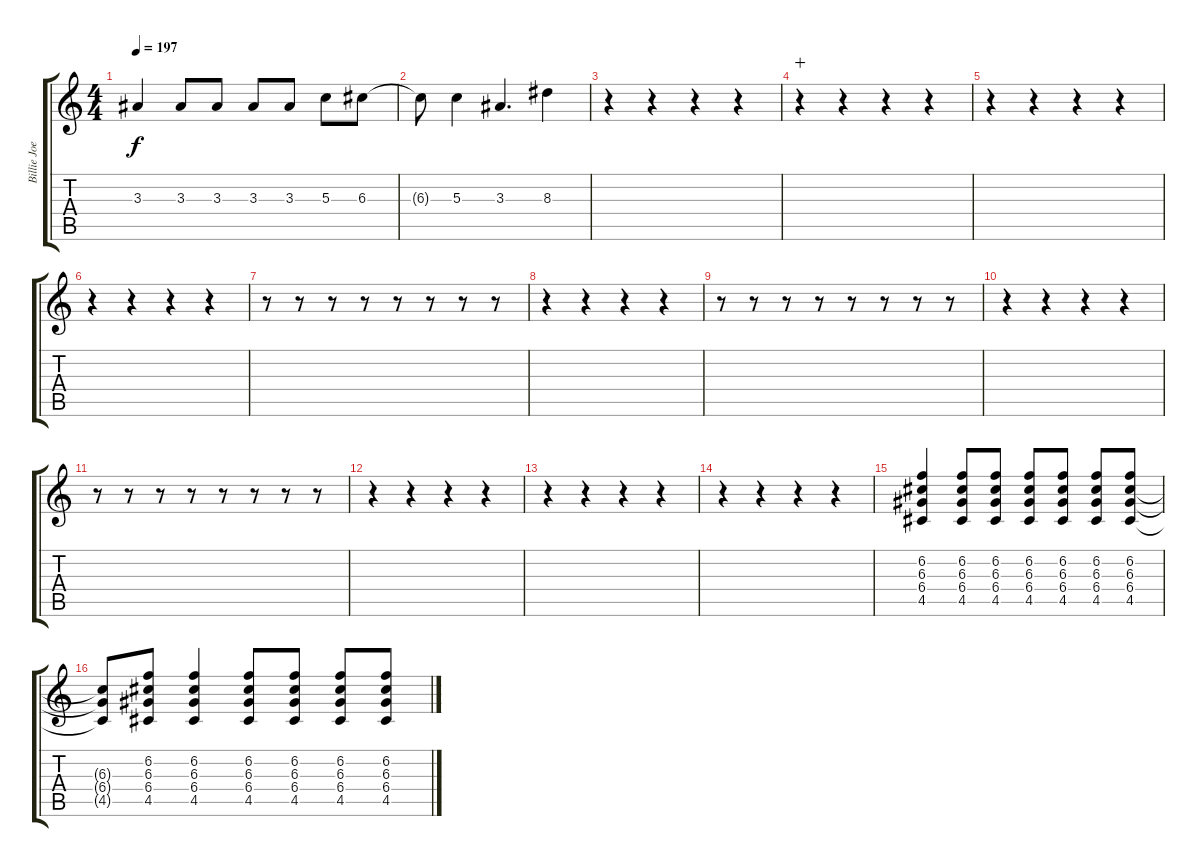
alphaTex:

\track ("Billie Joe (Guitar 1)" "Billie Joe") {instrument overdrivenguitar}
\staff {score tabs}
\tuning (E4 B3 G3 D3 A2 E2) {hide}
\ts (4 4)
\tempo 197
\clef g2
\ks c
3.3.4{dy f} 3.3.8 3.3.8 3.3.8 3.3.8 5.3.8 6.3.8 |
6.3{t}.8 5.3.4 3.3.4{d} 8.3.4 |
r.4 r.4 r.4 r.4 |
r.4{wahc} r.4 r.4 r.4 |
r.4 r.4 r.4 r.4 |
r.4 r.4 r.4 r.4 |
r.8 r.8 r.8 r.8 r.8 r.8 r.8 r.8 |
r.4{balance 8} r.4 r.4 r.4 |
r.8 r.8 r.8 r.8 r.8 r.8 r.8 r.8 |
r.4{balance 8} r.4 r.4 r.4 |
r.8 r.8 r.8 r.8 r.8 r.8 r.8 r.8 |
r.4{balance 8} r.4 r.4 r.4 |
r.4 r.4 r.4 r.4 |
r.4{balance 8} r.4 r.4 r.4 |
(6.2 6.3 6.4 4.5).4 (6.2 6.3 6.4 4.5).8 (6.2 6.3 6.4 4.5).8 (6.2 6.3 6.4 4.5).8 (6.2 6.3 6.4 4.5).8 (6.2 6.3 6.4 4.5).8 (6.2 6.3 6.4 4.5).8 |
(6.3{t} 6.4{t} 4.5{t}).8 (6.2 6.3 6.4 4.5).8 (6.2 6.3 6.4 4.5).4 (6.2 6.3 6.4 4.5).8 (6.2 6.3 6.4 4.5).8 (6.2 6.3 6.4 4.5).8 (6.2 6.3 6.4 4.5).8
